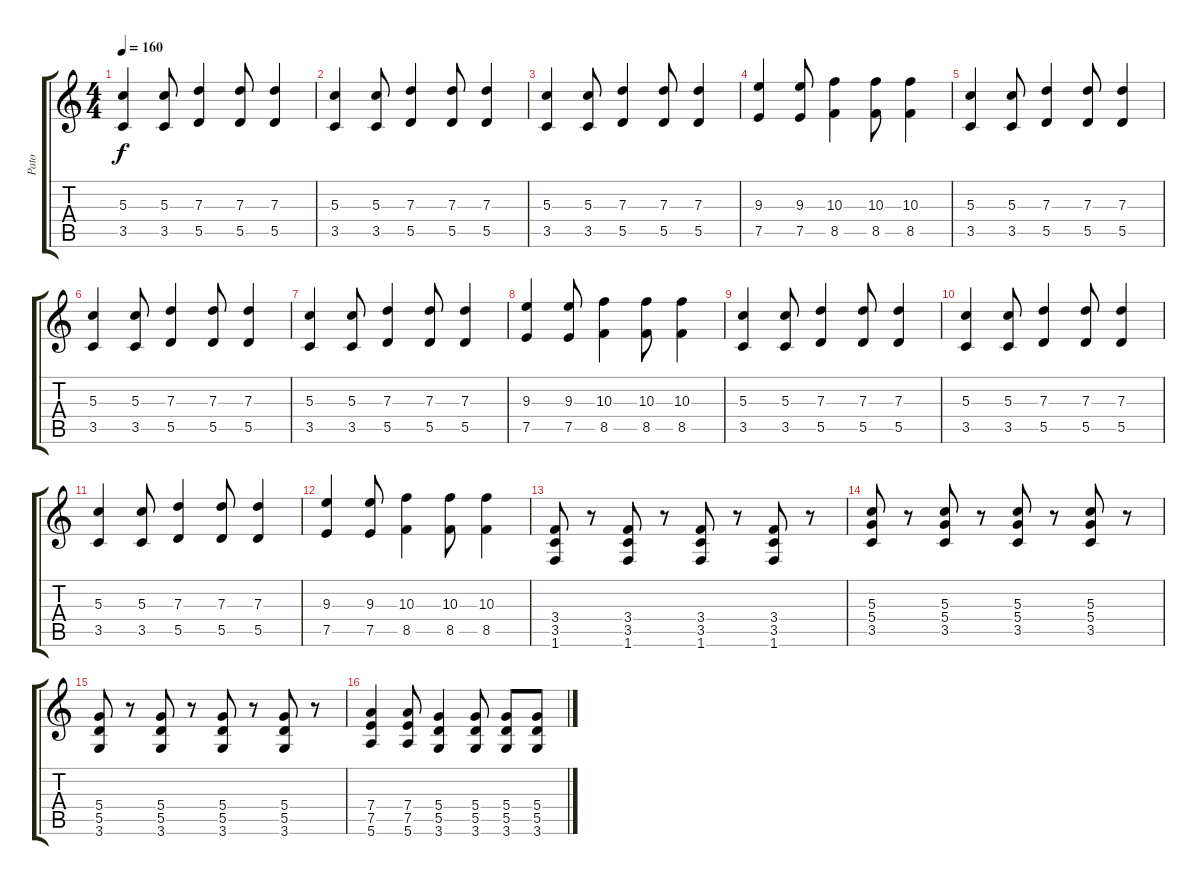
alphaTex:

\track ("Pato" "Pato") {instrument overdrivenguitar}
\staff {score tabs}
\tuning (E4 B3 G3 D3 A2 E2) {hide}
\ts (4 4)
\tempo 160
\clef g2
\ks c
(5.3 3.5).4{dy f} (5.3 3.5).8 (7.3 5.5).4 (7.3 5.5).8 (7.3 5.5).4 |
(5.3 3.5).4 (5.3 3.5).8 (7.3 5.5).4 (7.3 5.5).8 (7.3 5.5).4 |
(5.3 3.5).4 (5.3 3.5).8 (7.3 5.5).4 (7.3 5.5).8 (7.3 5.5).4 |
(9.3 7.5).4 (9.3 7.5).8 (10.3 8.5).4 (10.3 8.5).8 (10.3 8.5).4 |
(5.3 3.5).4 (5.3 3.5).8 (7.3 5.5).4 (7.3 5.5).8 (7.3 5.5).4 |
(5.3 3.5).4 (5.3 3.5).8 (7.3 5.5).4 (7.3 5.5).8 (7.3 5.5).4 |
(5.3 3.5).4 (5.3 3.5).8 (7.3 5.5).4 (7.3 5.5).8 (7.3 5.5).4 |
(9.3 7.5).4 (9.3 7.5).8 (10.3 8.5).4 (10.3 8.5).8 (10.3 8.5).4 |
(5.3 3.5).4 (5.3 3.5).8 (7.3 5.5).4 (7.3 5.5).8 (7.3 5.5).4 |
(5.3 3.5).4 (5.3 3.5).8 (7.3 5.5).4 (7.3 5.5).8 (7.3 5.5).4 |
(5.3 3.5).4 (5.3 3.5).8 (7.3 5.5).4 (7.3 5.5).8 (7.3 5.5).4 |
(9.3 7.5).4 (9.3 7.5).8 (10.3 8.5).4 (10.3 8.5).8 (10.3 8.5).4 |
(3.4 3.5 1.6).8 r.8 (3.4 3.5 1.6).8 r.8 (3.4 3.5 1.6).8 r.8 (3.4 3.5 1.6).8 r.8 |
(5.3 5.4 3.5).8 r.8 (5.3 5.4 3.5).8 r.8 (5.3 5.4 3.5).8 r.8 (5.3 5.4 3.5).8 r.8 |
(5.4 5.5 3.6).8 r.8 (5.4 5.5 3.6).8 r.8 (5.4 5.5 3.6).8 r.8 (5.4 5.5 3.6).8 r.8 |
(7.4 7.5 5.6).4 (7.4 7.5 5.6).8 (5.4 5.5 3.6).4 (5.4 5.5 3.6).8 (5.4 5.5 3.6).8 (5.4 5.5 3.6).8
